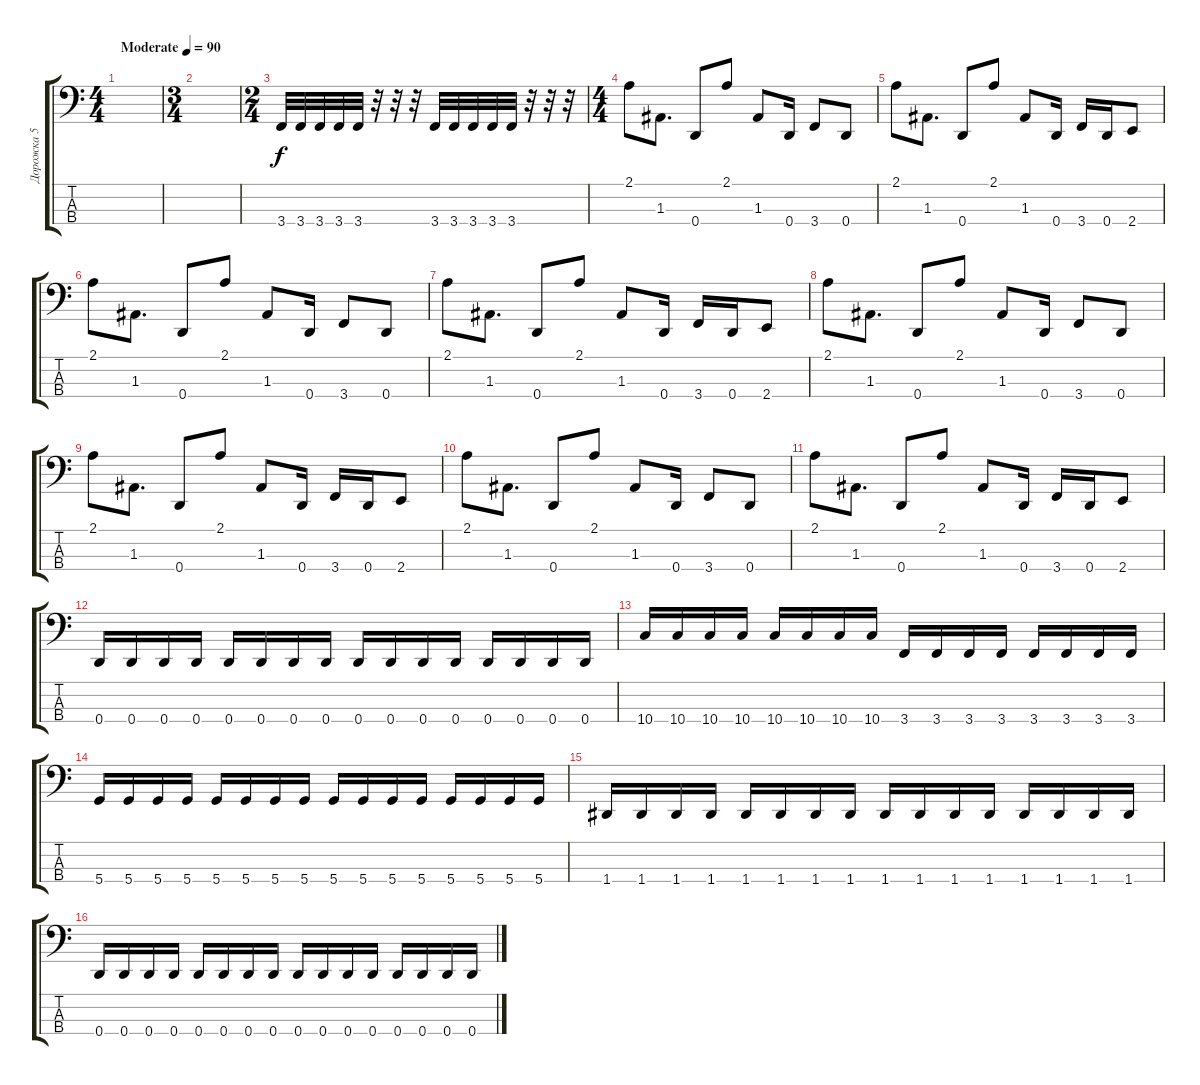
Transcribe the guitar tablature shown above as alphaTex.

\track ("Дорожка 5" "Дорожка 5") {instrument electricbassfinger}
\staff {score tabs}
\tuning (G2 D2 A1 D1) {hide}
\ts (4 4)
\tempo (90 "Moderate")
\clef f4
\ks c
|
\ts (3 4)
|
\ts (2 4)
3.4.32 3.4.32 3.4.32 3.4.32 3.4.32 r.32 r.32 r.32 3.4.32 3.4.32 3.4.32 3.4.32 3.4.32 r.32 r.32 r.32 |
\ts (4 4)
2.1.8 1.3.8{d} 0.4.8 2.1.8 1.3.8 0.4.16 3.4.8 0.4.8 |
2.1.8 1.3.8{d} 0.4.8 2.1.8 1.3.8 0.4.16 3.4.16 0.4.16 2.4.8 |
2.1.8 1.3.8{d} 0.4.8 2.1.8 1.3.8 0.4.16 3.4.8 0.4.8 |
2.1.8 1.3.8{d} 0.4.8 2.1.8 1.3.8 0.4.16 3.4.16 0.4.16 2.4.8 |
2.1.8 1.3.8{d} 0.4.8 2.1.8 1.3.8 0.4.16 3.4.8 0.4.8 |
2.1.8 1.3.8{d} 0.4.8 2.1.8 1.3.8 0.4.16 3.4.16 0.4.16 2.4.8 |
2.1.8 1.3.8{d} 0.4.8 2.1.8 1.3.8 0.4.16 3.4.8 0.4.8 |
2.1.8 1.3.8{d} 0.4.8 2.1.8 1.3.8 0.4.16 3.4.16 0.4.16 2.4.8 |
0.4.16 0.4.16 0.4.16 0.4.16 0.4.16 0.4.16 0.4.16 0.4.16 0.4.16 0.4.16 0.4.16 0.4.16 0.4.16 0.4.16 0.4.16 0.4.16 |
10.4.16 10.4.16 10.4.16 10.4.16 10.4.16 10.4.16 10.4.16 10.4.16 3.4.16 3.4.16 3.4.16 3.4.16 3.4.16 3.4.16 3.4.16 3.4.16 |
5.4.16 5.4.16 5.4.16 5.4.16 5.4.16 5.4.16 5.4.16 5.4.16 5.4.16 5.4.16 5.4.16 5.4.16 5.4.16 5.4.16 5.4.16 5.4.16 |
1.4.16 1.4.16 1.4.16 1.4.16 1.4.16 1.4.16 1.4.16 1.4.16 1.4.16 1.4.16 1.4.16 1.4.16 1.4.16 1.4.16 1.4.16 1.4.16 |
0.4.16 0.4.16 0.4.16 0.4.16 0.4.16 0.4.16 0.4.16 0.4.16 0.4.16 0.4.16 0.4.16 0.4.16 0.4.16 0.4.16 0.4.16 0.4.16
